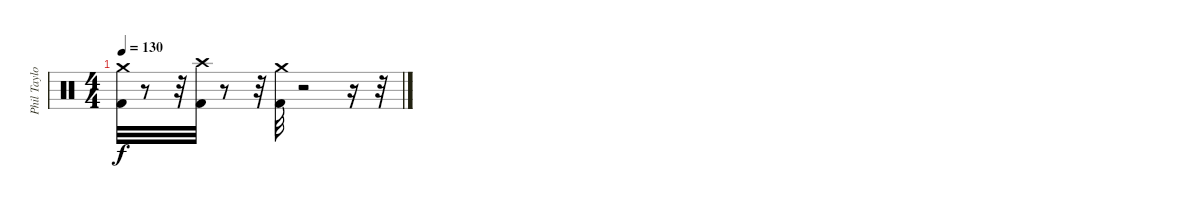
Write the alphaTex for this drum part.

\track ("Phil Taylor" "Phil Taylo") {instrument percussion}
\staff {score}
\articulation defaults
\ts (4 4)
\tempo 130
\clef neutral
\ks c
("Crash medium (hit)" "Kick (hit) 2").32{dy f} r.8 r.32 ("Crash high (hit)" "Kick (hit) 2").32 r.8 r.32 ("Crash medium (hit)" "Kick (hit) 2").32 r.2 r.16 r.32
